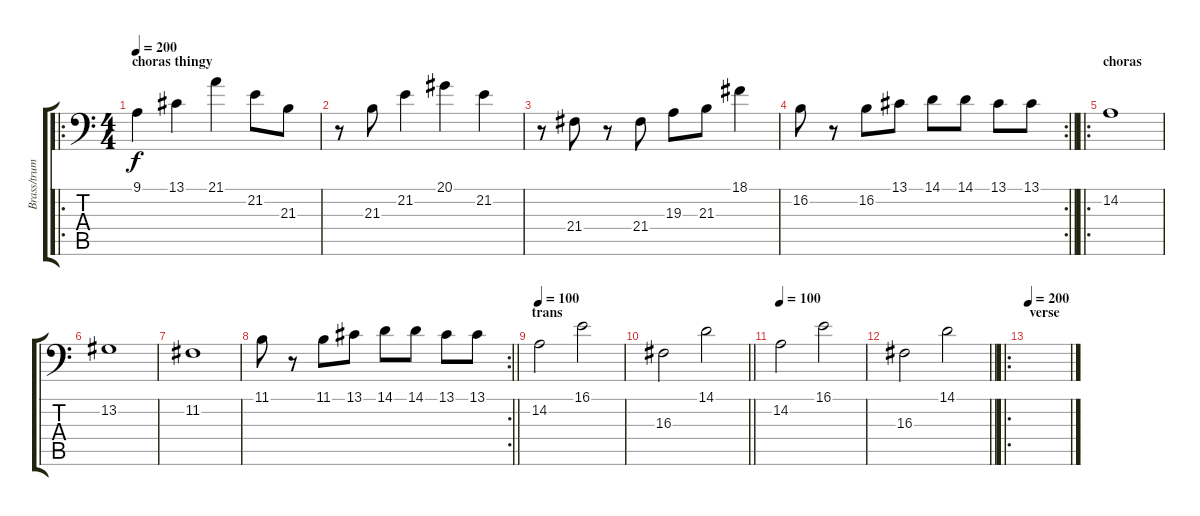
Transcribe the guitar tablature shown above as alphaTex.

\track ("Brass/trumpet" "Brass/trum") {instrument brasssection}
\staff {score tabs}
\tuning (C3 G2 D2 A1 E1 B0) {hide}
\ro
\ts (4 4)
\section ("" "choras thingy")
\tempo 200
\clef f4
\ks c
9.1.4{dy f} 13.1.4 21.1.4 21.2.8 21.3.8 |
r.8 21.3.8 21.2.4 20.1.4 21.2.4 |
r.8 21.4.8 r.8 21.4.8 19.3.8 21.3.8 18.1.4 |
\rc 2
\barLineRight lightlight
16.2.8 r.8 16.2.8 13.1.8 14.1.8 14.1.8 13.1.8 13.1.8 |
\ro
\section ("" "choras")
14.2.1 |
13.2.1 |
11.2.1 |
\rc 2
\barLineRight lightlight
11.1.8 r.8 11.1.8 13.1.8 14.1.8 14.1.8 13.1.8 13.1.8 |
\section ("" "trans")
\tempo 100
14.2.2 16.1.2 |
\barLineRight lightlight
16.3.2 14.1.2 |
\tempo 100
14.2.2 16.1.2 |
\barLineRight lightlight
16.3.2 14.1.2 |
\ro
\section ("" "verse")
\tempo 200
